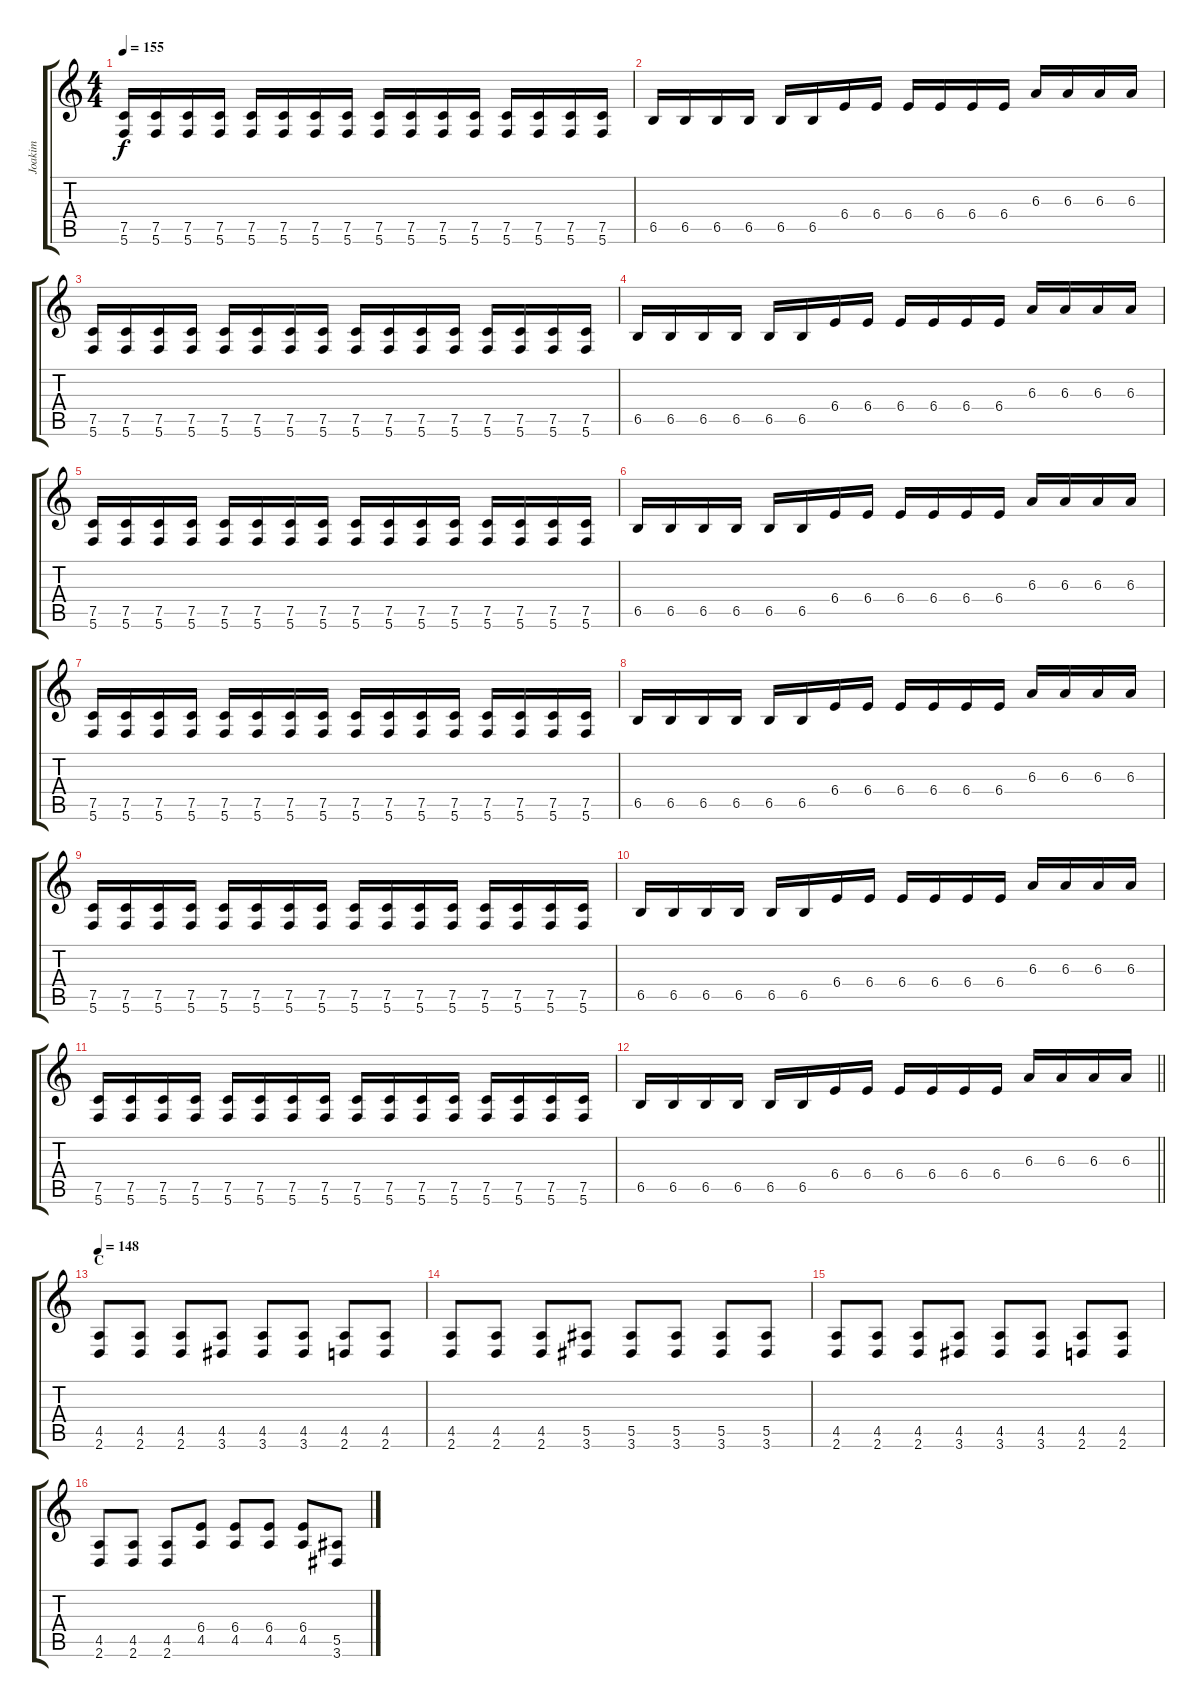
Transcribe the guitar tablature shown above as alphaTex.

\track ("Joakim" "Joakim") {instrument distortionguitar}
\staff {score tabs}
\tuning (C4 G3 Eb3 Bb2 F2 C2) {hide}
\ts (4 4)
\tempo 155
\clef g2
\ks c
(7.5 5.6).16{dy f} (7.5 5.6).16 (7.5 5.6).16 (7.5 5.6).16 (7.5 5.6).16 (7.5 5.6).16 (7.5 5.6).16 (7.5 5.6).16 (7.5 5.6).16 (7.5 5.6).16 (7.5 5.6).16 (7.5 5.6).16 (7.5 5.6).16 (7.5 5.6).16 (7.5 5.6).16 (7.5 5.6).16 |
6.5.16 6.5.16 6.5.16 6.5.16 6.5.16 6.5.16 6.4.16 6.4.16 6.4.16 6.4.16 6.4.16 6.4.16 6.3.16 6.3.16 6.3.16 6.3.16 |
(7.5 5.6).16 (7.5 5.6).16 (7.5 5.6).16 (7.5 5.6).16 (7.5 5.6).16 (7.5 5.6).16 (7.5 5.6).16 (7.5 5.6).16 (7.5 5.6).16 (7.5 5.6).16 (7.5 5.6).16 (7.5 5.6).16 (7.5 5.6).16 (7.5 5.6).16 (7.5 5.6).16 (7.5 5.6).16 |
6.5.16 6.5.16 6.5.16 6.5.16 6.5.16 6.5.16 6.4.16 6.4.16 6.4.16 6.4.16 6.4.16 6.4.16 6.3.16 6.3.16 6.3.16 6.3.16 |
(7.5 5.6).16 (7.5 5.6).16 (7.5 5.6).16 (7.5 5.6).16 (7.5 5.6).16 (7.5 5.6).16 (7.5 5.6).16 (7.5 5.6).16 (7.5 5.6).16 (7.5 5.6).16 (7.5 5.6).16 (7.5 5.6).16 (7.5 5.6).16 (7.5 5.6).16 (7.5 5.6).16 (7.5 5.6).16 |
6.5.16 6.5.16 6.5.16 6.5.16 6.5.16 6.5.16 6.4.16 6.4.16 6.4.16 6.4.16 6.4.16 6.4.16 6.3.16 6.3.16 6.3.16 6.3.16 |
(7.5 5.6).16 (7.5 5.6).16 (7.5 5.6).16 (7.5 5.6).16 (7.5 5.6).16 (7.5 5.6).16 (7.5 5.6).16 (7.5 5.6).16 (7.5 5.6).16 (7.5 5.6).16 (7.5 5.6).16 (7.5 5.6).16 (7.5 5.6).16 (7.5 5.6).16 (7.5 5.6).16 (7.5 5.6).16 |
6.5.16 6.5.16 6.5.16 6.5.16 6.5.16 6.5.16 6.4.16 6.4.16 6.4.16 6.4.16 6.4.16 6.4.16 6.3.16 6.3.16 6.3.16 6.3.16 |
(7.5 5.6).16 (7.5 5.6).16 (7.5 5.6).16 (7.5 5.6).16 (7.5 5.6).16 (7.5 5.6).16 (7.5 5.6).16 (7.5 5.6).16 (7.5 5.6).16 (7.5 5.6).16 (7.5 5.6).16 (7.5 5.6).16 (7.5 5.6).16 (7.5 5.6).16 (7.5 5.6).16 (7.5 5.6).16 |
6.5.16 6.5.16 6.5.16 6.5.16 6.5.16 6.5.16 6.4.16 6.4.16 6.4.16 6.4.16 6.4.16 6.4.16 6.3.16 6.3.16 6.3.16 6.3.16 |
(7.5 5.6).16 (7.5 5.6).16 (7.5 5.6).16 (7.5 5.6).16 (7.5 5.6).16 (7.5 5.6).16 (7.5 5.6).16 (7.5 5.6).16 (7.5 5.6).16 (7.5 5.6).16 (7.5 5.6).16 (7.5 5.6).16 (7.5 5.6).16 (7.5 5.6).16 (7.5 5.6).16 (7.5 5.6).16 |
\barLineRight lightlight
6.5.16 6.5.16 6.5.16 6.5.16 6.5.16 6.5.16 6.4.16 6.4.16 6.4.16 6.4.16 6.4.16 6.4.16 6.3.16 6.3.16 6.3.16 6.3.16 |
\section ("" "C")
\tempo 148
(4.5 2.6).8 (4.5 2.6).8 (4.5 2.6).8 (4.5 3.6).8 (4.5 3.6).8 (4.5 3.6).8 (4.5 2.6).8 (4.5 2.6).8 |
(4.5 2.6).8 (4.5 2.6).8 (4.5 2.6).8 (5.5 3.6).8 (5.5 3.6).8 (5.5 3.6).8 (5.5 3.6).8 (5.5 3.6).8 |
(4.5 2.6).8 (4.5 2.6).8 (4.5 2.6).8 (4.5 3.6).8 (4.5 3.6).8 (4.5 3.6).8 (4.5 2.6).8 (4.5 2.6).8 |
(4.5 2.6).8 (4.5 2.6).8 (4.5 2.6).8 (6.4 4.5).8 (6.4 4.5).8 (6.4 4.5).8 (6.4 4.5).8 (5.5 3.6).8
